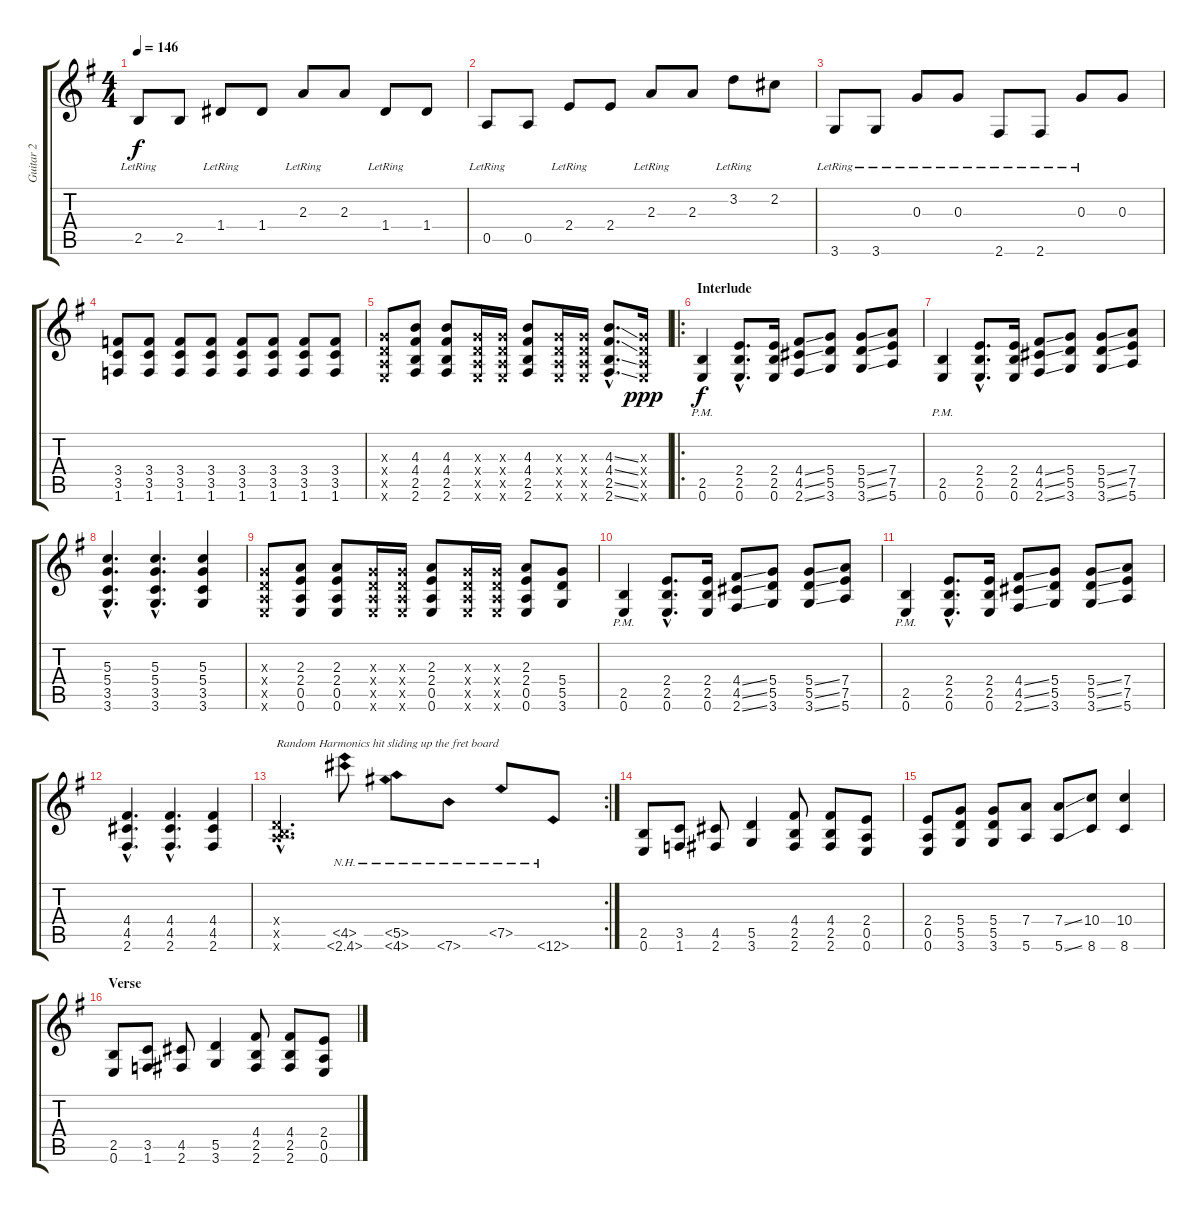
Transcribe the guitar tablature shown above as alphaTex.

\track ("Guitar 2" "Guitar 2") {instrument distortionguitar}
\staff {score tabs}
\tuning (E4 B3 G3 D3 A2 E2) {hide}
\ts (4 4)
\tempo 146
\clef g2
\ks g
2.5{lr}.8{dy f} 2.5.8 1.4{lr}.8 1.4.8 2.3{lr}.8 2.3.8 1.4{lr}.8 1.4.8 |
0.5{lr}.8 0.5.8 2.4{lr}.8 2.4.8 2.3{lr}.8 2.3.8 3.2{lr}.8 2.2.8 |
3.6{lr}.8 3.6{lr}.8 0.3{lr}.8 0.3{lr}.8 2.6{lr}.8 2.6{lr}.8 0.3{lr}.8 0.3.8 |
(3.4 3.5 1.6).8 (3.4 3.5 1.6).8 (3.4 3.5 1.6).8 (3.4 3.5 1.6).8 (3.4 3.5 1.6).8 (3.4 3.5 1.6).8 (3.4 3.5 1.6).8 (3.4 3.5 1.6).8 |
(0.3{x} 0.4{x} 0.5{x} 0.6{x}).8 (4.3 4.4 2.5 2.6).8 (4.3 4.4 2.5 2.6).8 (0.3{x} 0.4{x} 0.5{x} 0.6{x}).16 (0.3{x} 0.4{x} 0.5{x} 0.6{x}).16 (4.3 4.4 2.5 2.6).8 (0.3{x} 0.4{x} 0.5{x} 0.6{x}).16 (0.3{x} 0.4{x} 0.5{x} 0.6{x}).16 (4.3{ss hac} 4.4{ss hac} 2.5{ss hac} 2.6{ss hac}).8{d} (0.3{x} 0.4{x} 0.5{x} 0.6{x}).16{dy ppp} |
\ro
\section ("" "Interlude")
(2.5{pm} 0.6).4{dy f} (2.4{hac} 2.5{hac} 0.6{hac}).8{d} (2.4 2.5 0.6).16 (4.4{ss} 4.5{ss} 2.6{ss}).8 (5.4 5.5 3.6).8 (5.4{ss} 5.5{ss} 3.6{ss}).8 (7.4 7.5 5.6).8 |
(2.5{pm} 0.6).4 (2.4{hac} 2.5{hac} 0.6{hac}).8{d} (2.4 2.5 0.6).16 (4.4{ss} 4.5{ss} 2.6{ss}).8 (5.4 5.5 3.6).8 (5.4{ss} 5.5{ss} 3.6{ss}).8 (7.4 7.5 5.6).8 |
(5.3{hac} 5.4{hac} 3.5{hac} 3.6{hac}).4{d} (5.3{hac} 5.4{hac} 3.5{hac} 3.6{hac}).4{d} (5.3 5.4 3.5 3.6).4 |
(0.3{x} 0.4{x} 0.5{x} 0.6{x}).8 (2.3 2.4 0.5 0.6).8 (2.3 2.4 0.5 0.6).8 (0.3{x} 0.4{x} 0.5{x} 0.6{x}).16 (0.3{x} 0.4{x} 0.5{x} 0.6{x}).16 (2.3 2.4 0.5 0.6).8 (0.3{x} 0.4{x} 0.5{x} 0.6{x}).16 (0.3{x} 0.4{x} 0.5{x} 0.6{x}).16 (2.3 2.4 0.5 0.6).8 (5.4 5.5 3.6).8 |
(2.5{pm} 0.6).4 (2.4{hac} 2.5{hac} 0.6{hac}).8{d} (2.4 2.5 0.6).16 (4.4{ss} 4.5{ss} 2.6{ss}).8 (5.4 5.5 3.6).8 (5.4{ss} 5.5{ss} 3.6{ss}).8 (7.4 7.5 5.6).8 |
(2.5{pm} 0.6).4 (2.4{hac} 2.5{hac} 0.6{hac}).8{d} (2.4 2.5 0.6).16 (4.4{ss} 4.5{ss} 2.6{ss}).8 (5.4 5.5 3.6).8 (5.4{ss} 5.5{ss} 3.6{ss}).8 (7.4 7.5 5.6).8 |
(4.4{hac} 4.5{hac} 2.6{hac}).4{d} (4.4{hac} 4.5{hac} 2.6{hac}).4{d} (4.4 4.5 2.6).4 |
\rc 2
(0.4{hac x} 0.5{hac x} 7.6{hac x}).4{d txt "Random Harmonics hit sliding up the fret board"} (4.5{nh} 2.6{nh}).8 (5.5{nh} 4.6{nh}).8 7.6{nh}.8 7.5{nh}.8 12.6{nh}.8 |
(2.5 0.6).8 (3.5 1.6).8 (4.5 2.6).8 (5.5 3.6).4 (4.4 2.5 2.6).8 (4.4 2.5 2.6).8 (2.4 0.5 0.6).8 |
(2.4 0.5 0.6).8 (5.4 5.5 3.6).8 (5.4 5.5 3.6).8 (7.4 5.6).8 (7.4{ss} 5.6{ss}).8 (10.4 8.6).8 (10.4 8.6).4 |
\section ("" "Verse")
(2.5 0.6).8 (3.5 1.6).8 (4.5 2.6).8 (5.5 3.6).4 (4.4 2.5 2.6).8 (4.4 2.5 2.6).8 (2.4 0.5 0.6).8
